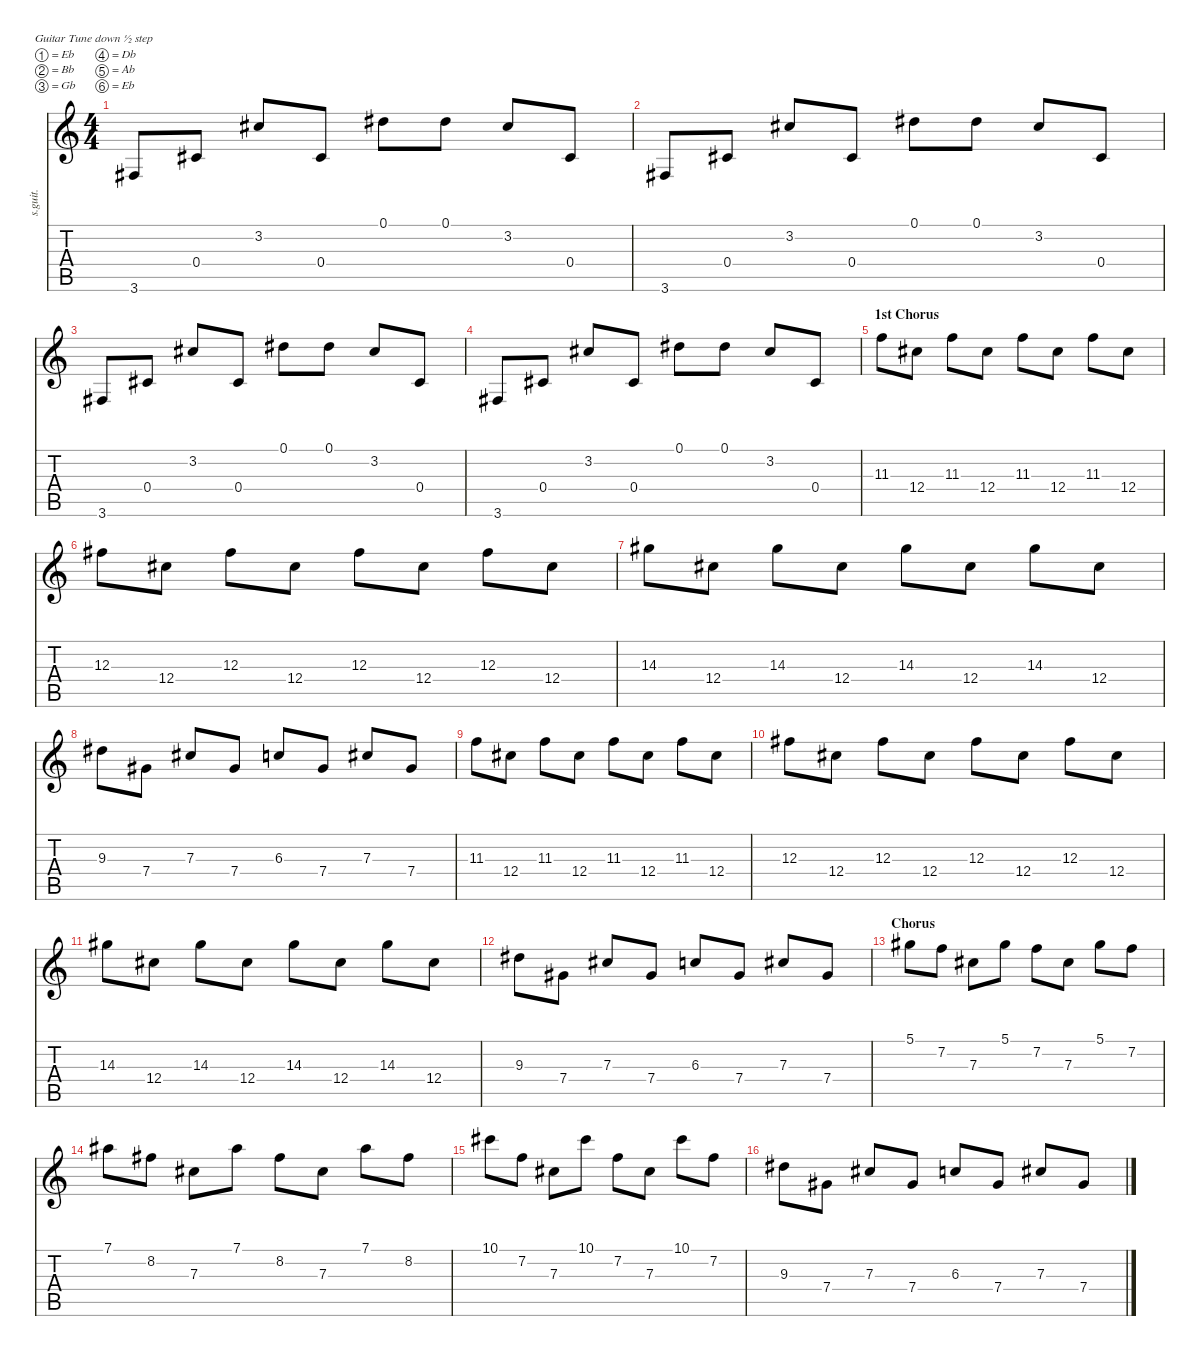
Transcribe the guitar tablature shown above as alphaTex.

\defaultSystemsLayout 4
\hideDynamics
\bracketExtendMode nobrackets
\track ("Dave Keuning - Lead Guitar (Right)" "s.guit.") {instrument distortionguitar}
\staff {score tabs}
\tuning (Eb4 Bb3 Gb3 Db3 Ab2 Eb2)
\ts (4 4)
\tempo (148 hide)
\clef g2
\ks c
3.6{acc #}.8{lyrics (0 "") lyrics (1 "") lyrics (2 "") lyrics (3 "") lyrics (4 "") dy f} 0.4{acc #}.8{lyrics (0 "") lyrics (1 "") lyrics (2 "") lyrics (3 "") lyrics (4 "")} 3.2{acc #}.8{lyrics (0 "") lyrics (1 "") lyrics (2 "") lyrics (3 "") lyrics (4 "")} 0.4{acc #}.8{lyrics (0 "") lyrics (1 "") lyrics (2 "") lyrics (3 "") lyrics (4 "")} 0.1{acc #}.8{lyrics (0 "") lyrics (1 "") lyrics (2 "") lyrics (3 "") lyrics (4 "")} 0.1{acc #}.8{lyrics (0 "") lyrics (1 "") lyrics (2 "") lyrics (3 "") lyrics (4 "")} 3.2{acc #}.8{lyrics (0 "") lyrics (1 "") lyrics (2 "") lyrics (3 "") lyrics (4 "")} 0.4{acc #}.8{lyrics (0 "") lyrics (1 "") lyrics (2 "") lyrics (3 "") lyrics (4 "")} |
3.6{acc #}.8{lyrics (0 "") lyrics (1 "") lyrics (2 "") lyrics (3 "") lyrics (4 "")} 0.4{acc #}.8{lyrics (0 "") lyrics (1 "") lyrics (2 "") lyrics (3 "") lyrics (4 "")} 3.2{acc #}.8{lyrics (0 "") lyrics (1 "") lyrics (2 "") lyrics (3 "") lyrics (4 "")} 0.4{acc #}.8{lyrics (0 "") lyrics (1 "") lyrics (2 "") lyrics (3 "") lyrics (4 "")} 0.1{acc #}.8{lyrics (0 "") lyrics (1 "") lyrics (2 "") lyrics (3 "") lyrics (4 "")} 0.1{acc #}.8{lyrics (0 "") lyrics (1 "") lyrics (2 "") lyrics (3 "") lyrics (4 "")} 3.2{acc #}.8{lyrics (0 "") lyrics (1 "") lyrics (2 "") lyrics (3 "") lyrics (4 "")} 0.4{acc #}.8{lyrics (0 "") lyrics (1 "") lyrics (2 "") lyrics (3 "") lyrics (4 "")} |
3.6{acc #}.8{lyrics (0 "") lyrics (1 "") lyrics (2 "") lyrics (3 "") lyrics (4 "")} 0.4{acc #}.8{lyrics (0 "") lyrics (1 "") lyrics (2 "") lyrics (3 "") lyrics (4 "")} 3.2{acc #}.8{lyrics (0 "") lyrics (1 "") lyrics (2 "") lyrics (3 "") lyrics (4 "")} 0.4{acc #}.8{lyrics (0 "") lyrics (1 "") lyrics (2 "") lyrics (3 "") lyrics (4 "")} 0.1{acc #}.8{lyrics (0 "") lyrics (1 "") lyrics (2 "") lyrics (3 "") lyrics (4 "")} 0.1{acc #}.8{lyrics (0 "") lyrics (1 "") lyrics (2 "") lyrics (3 "") lyrics (4 "")} 3.2{acc #}.8{lyrics (0 "") lyrics (1 "") lyrics (2 "") lyrics (3 "") lyrics (4 "")} 0.4{acc #}.8{lyrics (0 "") lyrics (1 "") lyrics (2 "") lyrics (3 "") lyrics (4 "")} |
3.6{acc #}.8{lyrics (0 "") lyrics (1 "") lyrics (2 "") lyrics (3 "") lyrics (4 "")} 0.4{acc #}.8{lyrics (0 "") lyrics (1 "") lyrics (2 "") lyrics (3 "") lyrics (4 "")} 3.2{acc #}.8{lyrics (0 "") lyrics (1 "") lyrics (2 "") lyrics (3 "") lyrics (4 "")} 0.4{acc #}.8{lyrics (0 "") lyrics (1 "") lyrics (2 "") lyrics (3 "") lyrics (4 "")} 0.1{acc #}.8{lyrics (0 "") lyrics (1 "") lyrics (2 "") lyrics (3 "") lyrics (4 "")} 0.1{acc #}.8{lyrics (0 "") lyrics (1 "") lyrics (2 "") lyrics (3 "") lyrics (4 "")} 3.2{acc #}.8{lyrics (0 "") lyrics (1 "") lyrics (2 "") lyrics (3 "") lyrics (4 "")} 0.4{acc #}.8{lyrics (0 "") lyrics (1 "") lyrics (2 "") lyrics (3 "") lyrics (4 "")} |
\section ("" "1st Chorus")
11.3.8{lyrics (0 "") lyrics (1 "") lyrics (2 "") lyrics (3 "") lyrics (4 "")} 12.4{acc #}.8{lyrics (0 "") lyrics (1 "") lyrics (2 "") lyrics (3 "") lyrics (4 "")} 11.3.8{lyrics (0 "") lyrics (1 "") lyrics (2 "") lyrics (3 "") lyrics (4 "")} 12.4{acc #}.8{lyrics (0 "") lyrics (1 "") lyrics (2 "") lyrics (3 "") lyrics (4 "")} 11.3.8{lyrics (0 "") lyrics (1 "") lyrics (2 "") lyrics (3 "") lyrics (4 "")} 12.4{acc #}.8{lyrics (0 "") lyrics (1 "") lyrics (2 "") lyrics (3 "") lyrics (4 "")} 11.3.8{lyrics (0 "") lyrics (1 "") lyrics (2 "") lyrics (3 "") lyrics (4 "")} 12.4{acc #}.8{lyrics (0 "") lyrics (1 "") lyrics (2 "") lyrics (3 "") lyrics (4 "")} |
12.3{acc #}.8{lyrics (0 "") lyrics (1 "") lyrics (2 "") lyrics (3 "") lyrics (4 "")} 12.4{acc #}.8{lyrics (0 "") lyrics (1 "") lyrics (2 "") lyrics (3 "") lyrics (4 "")} 12.3{acc #}.8{lyrics (0 "") lyrics (1 "") lyrics (2 "") lyrics (3 "") lyrics (4 "")} 12.4{acc #}.8{lyrics (0 "") lyrics (1 "") lyrics (2 "") lyrics (3 "") lyrics (4 "")} 12.3{acc #}.8{lyrics (0 "") lyrics (1 "") lyrics (2 "") lyrics (3 "") lyrics (4 "")} 12.4{acc #}.8{lyrics (0 "") lyrics (1 "") lyrics (2 "") lyrics (3 "") lyrics (4 "")} 12.3{acc #}.8{lyrics (0 "") lyrics (1 "") lyrics (2 "") lyrics (3 "") lyrics (4 "")} 12.4{acc #}.8{lyrics (0 "") lyrics (1 "") lyrics (2 "") lyrics (3 "") lyrics (4 "")} |
14.3{acc #}.8{lyrics (0 "") lyrics (1 "") lyrics (2 "") lyrics (3 "") lyrics (4 "")} 12.4{acc #}.8{lyrics (0 "") lyrics (1 "") lyrics (2 "") lyrics (3 "") lyrics (4 "")} 14.3{acc #}.8{lyrics (0 "") lyrics (1 "") lyrics (2 "") lyrics (3 "") lyrics (4 "")} 12.4{acc #}.8{lyrics (0 "") lyrics (1 "") lyrics (2 "") lyrics (3 "") lyrics (4 "")} 14.3{acc #}.8{lyrics (0 "") lyrics (1 "") lyrics (2 "") lyrics (3 "") lyrics (4 "")} 12.4{acc #}.8{lyrics (0 "") lyrics (1 "") lyrics (2 "") lyrics (3 "") lyrics (4 "")} 14.3{acc #}.8{lyrics (0 "") lyrics (1 "") lyrics (2 "") lyrics (3 "") lyrics (4 "")} 12.4{acc #}.8{lyrics (0 "") lyrics (1 "") lyrics (2 "") lyrics (3 "") lyrics (4 "")} |
9.3{acc #}.8{lyrics (0 "") lyrics (1 "") lyrics (2 "") lyrics (3 "") lyrics (4 "")} 7.4{acc #}.8{lyrics (0 "") lyrics (1 "") lyrics (2 "") lyrics (3 "") lyrics (4 "")} 7.3{acc #}.8{lyrics (0 "") lyrics (1 "") lyrics (2 "") lyrics (3 "") lyrics (4 "")} 7.4{acc #}.8{lyrics (0 "") lyrics (1 "") lyrics (2 "") lyrics (3 "") lyrics (4 "")} 6.3.8{lyrics (0 "") lyrics (1 "") lyrics (2 "") lyrics (3 "") lyrics (4 "")} 7.4{acc #}.8{lyrics (0 "") lyrics (1 "") lyrics (2 "") lyrics (3 "") lyrics (4 "")} 7.3{acc #}.8{lyrics (0 "") lyrics (1 "") lyrics (2 "") lyrics (3 "") lyrics (4 "")} 7.4{acc #}.8{lyrics (0 "") lyrics (1 "") lyrics (2 "") lyrics (3 "") lyrics (4 "")} |
11.3.8{lyrics (0 "") lyrics (1 "") lyrics (2 "") lyrics (3 "") lyrics (4 "")} 12.4{acc #}.8{lyrics (0 "") lyrics (1 "") lyrics (2 "") lyrics (3 "") lyrics (4 "")} 11.3.8{lyrics (0 "") lyrics (1 "") lyrics (2 "") lyrics (3 "") lyrics (4 "")} 12.4{acc #}.8{lyrics (0 "") lyrics (1 "") lyrics (2 "") lyrics (3 "") lyrics (4 "")} 11.3.8{lyrics (0 "") lyrics (1 "") lyrics (2 "") lyrics (3 "") lyrics (4 "")} 12.4{acc #}.8{lyrics (0 "") lyrics (1 "") lyrics (2 "") lyrics (3 "") lyrics (4 "")} 11.3.8{lyrics (0 "") lyrics (1 "") lyrics (2 "") lyrics (3 "") lyrics (4 "")} 12.4{acc #}.8{lyrics (0 "") lyrics (1 "") lyrics (2 "") lyrics (3 "") lyrics (4 "")} |
12.3{acc #}.8{lyrics (0 "") lyrics (1 "") lyrics (2 "") lyrics (3 "") lyrics (4 "")} 12.4{acc #}.8{lyrics (0 "") lyrics (1 "") lyrics (2 "") lyrics (3 "") lyrics (4 "")} 12.3{acc #}.8{lyrics (0 "") lyrics (1 "") lyrics (2 "") lyrics (3 "") lyrics (4 "")} 12.4{acc #}.8{lyrics (0 "") lyrics (1 "") lyrics (2 "") lyrics (3 "") lyrics (4 "")} 12.3{acc #}.8{lyrics (0 "") lyrics (1 "") lyrics (2 "") lyrics (3 "") lyrics (4 "")} 12.4{acc #}.8{lyrics (0 "") lyrics (1 "") lyrics (2 "") lyrics (3 "") lyrics (4 "")} 12.3{acc #}.8{lyrics (0 "") lyrics (1 "") lyrics (2 "") lyrics (3 "") lyrics (4 "")} 12.4{acc #}.8{lyrics (0 "") lyrics (1 "") lyrics (2 "") lyrics (3 "") lyrics (4 "")} |
14.3{acc #}.8{lyrics (0 "") lyrics (1 "") lyrics (2 "") lyrics (3 "") lyrics (4 "")} 12.4{acc #}.8{lyrics (0 "") lyrics (1 "") lyrics (2 "") lyrics (3 "") lyrics (4 "")} 14.3{acc #}.8{lyrics (0 "") lyrics (1 "") lyrics (2 "") lyrics (3 "") lyrics (4 "")} 12.4{acc #}.8{lyrics (0 "") lyrics (1 "") lyrics (2 "") lyrics (3 "") lyrics (4 "")} 14.3{acc #}.8{lyrics (0 "") lyrics (1 "") lyrics (2 "") lyrics (3 "") lyrics (4 "")} 12.4{acc #}.8{lyrics (0 "") lyrics (1 "") lyrics (2 "") lyrics (3 "") lyrics (4 "")} 14.3{acc #}.8{lyrics (0 "") lyrics (1 "") lyrics (2 "") lyrics (3 "") lyrics (4 "")} 12.4{acc #}.8{lyrics (0 "") lyrics (1 "") lyrics (2 "") lyrics (3 "") lyrics (4 "")} |
9.3{acc #}.8{lyrics (0 "") lyrics (1 "") lyrics (2 "") lyrics (3 "") lyrics (4 "")} 7.4{acc #}.8{lyrics (0 "") lyrics (1 "") lyrics (2 "") lyrics (3 "") lyrics (4 "")} 7.3{acc #}.8{lyrics (0 "") lyrics (1 "") lyrics (2 "") lyrics (3 "") lyrics (4 "")} 7.4{acc #}.8{lyrics (0 "") lyrics (1 "") lyrics (2 "") lyrics (3 "") lyrics (4 "")} 6.3.8{lyrics (0 "") lyrics (1 "") lyrics (2 "") lyrics (3 "") lyrics (4 "")} 7.4{acc #}.8{lyrics (0 "") lyrics (1 "") lyrics (2 "") lyrics (3 "") lyrics (4 "")} 7.3{acc #}.8{lyrics (0 "") lyrics (1 "") lyrics (2 "") lyrics (3 "") lyrics (4 "")} 7.4{acc #}.8{lyrics (0 "") lyrics (1 "") lyrics (2 "") lyrics (3 "") lyrics (4 "")} |
\section ("" "Chorus")
5.1{acc #}.8{lyrics (0 "") lyrics (1 "") lyrics (2 "") lyrics (3 "") lyrics (4 "")} 7.2.8{lyrics (0 "") lyrics (1 "") lyrics (2 "") lyrics (3 "") lyrics (4 "")} 7.3{acc #}.8{lyrics (0 "") lyrics (1 "") lyrics (2 "") lyrics (3 "") lyrics (4 "")} 5.1{acc #}.8{lyrics (0 "") lyrics (1 "") lyrics (2 "") lyrics (3 "") lyrics (4 "")} 7.2.8{lyrics (0 "") lyrics (1 "") lyrics (2 "") lyrics (3 "") lyrics (4 "")} 7.3{acc #}.8{lyrics (0 "") lyrics (1 "") lyrics (2 "") lyrics (3 "") lyrics (4 "")} 5.1{acc #}.8{lyrics (0 "") lyrics (1 "") lyrics (2 "") lyrics (3 "") lyrics (4 "")} 7.2.8{lyrics (0 "") lyrics (1 "") lyrics (2 "") lyrics (3 "") lyrics (4 "")} |
7.1{acc #}.8{lyrics (0 "") lyrics (1 "") lyrics (2 "") lyrics (3 "") lyrics (4 "")} 8.2{acc #}.8{lyrics (0 "") lyrics (1 "") lyrics (2 "") lyrics (3 "") lyrics (4 "")} 7.3{acc #}.8{lyrics (0 "") lyrics (1 "") lyrics (2 "") lyrics (3 "") lyrics (4 "")} 7.1{acc #}.8{lyrics (0 "") lyrics (1 "") lyrics (2 "") lyrics (3 "") lyrics (4 "")} 8.2{acc #}.8{lyrics (0 "") lyrics (1 "") lyrics (2 "") lyrics (3 "") lyrics (4 "")} 7.3{acc #}.8{lyrics (0 "") lyrics (1 "") lyrics (2 "") lyrics (3 "") lyrics (4 "")} 7.1{acc #}.8{lyrics (0 "") lyrics (1 "") lyrics (2 "") lyrics (3 "") lyrics (4 "")} 8.2{acc #}.8{lyrics (0 "") lyrics (1 "") lyrics (2 "") lyrics (3 "") lyrics (4 "")} |
10.1{acc #}.8{lyrics (0 "") lyrics (1 "") lyrics (2 "") lyrics (3 "") lyrics (4 "")} 7.2.8{lyrics (0 "") lyrics (1 "") lyrics (2 "") lyrics (3 "") lyrics (4 "")} 7.3{acc #}.8{lyrics (0 "") lyrics (1 "") lyrics (2 "") lyrics (3 "") lyrics (4 "")} 10.1{acc #}.8{lyrics (0 "") lyrics (1 "") lyrics (2 "") lyrics (3 "") lyrics (4 "")} 7.2.8{lyrics (0 "") lyrics (1 "") lyrics (2 "") lyrics (3 "") lyrics (4 "")} 7.3{acc #}.8{lyrics (0 "") lyrics (1 "") lyrics (2 "") lyrics (3 "") lyrics (4 "")} 10.1{acc #}.8{lyrics (0 "") lyrics (1 "") lyrics (2 "") lyrics (3 "") lyrics (4 "")} 7.2.8{lyrics (0 "") lyrics (1 "") lyrics (2 "") lyrics (3 "") lyrics (4 "")} |
9.3{acc #}.8{lyrics (0 "") lyrics (1 "") lyrics (2 "") lyrics (3 "") lyrics (4 "")} 7.4{acc #}.8{lyrics (0 "") lyrics (1 "") lyrics (2 "") lyrics (3 "") lyrics (4 "")} 7.3{acc #}.8{lyrics (0 "") lyrics (1 "") lyrics (2 "") lyrics (3 "") lyrics (4 "")} 7.4{acc #}.8{lyrics (0 "") lyrics (1 "") lyrics (2 "") lyrics (3 "") lyrics (4 "")} 6.3.8{lyrics (0 "") lyrics (1 "") lyrics (2 "") lyrics (3 "") lyrics (4 "")} 7.4{acc #}.8{lyrics (0 "") lyrics (1 "") lyrics (2 "") lyrics (3 "") lyrics (4 "")} 7.3{acc #}.8{lyrics (0 "") lyrics (1 "") lyrics (2 "") lyrics (3 "") lyrics (4 "")} 7.4{acc #}.8{lyrics (0 "") lyrics (1 "") lyrics (2 "") lyrics (3 "") lyrics (4 "")}
